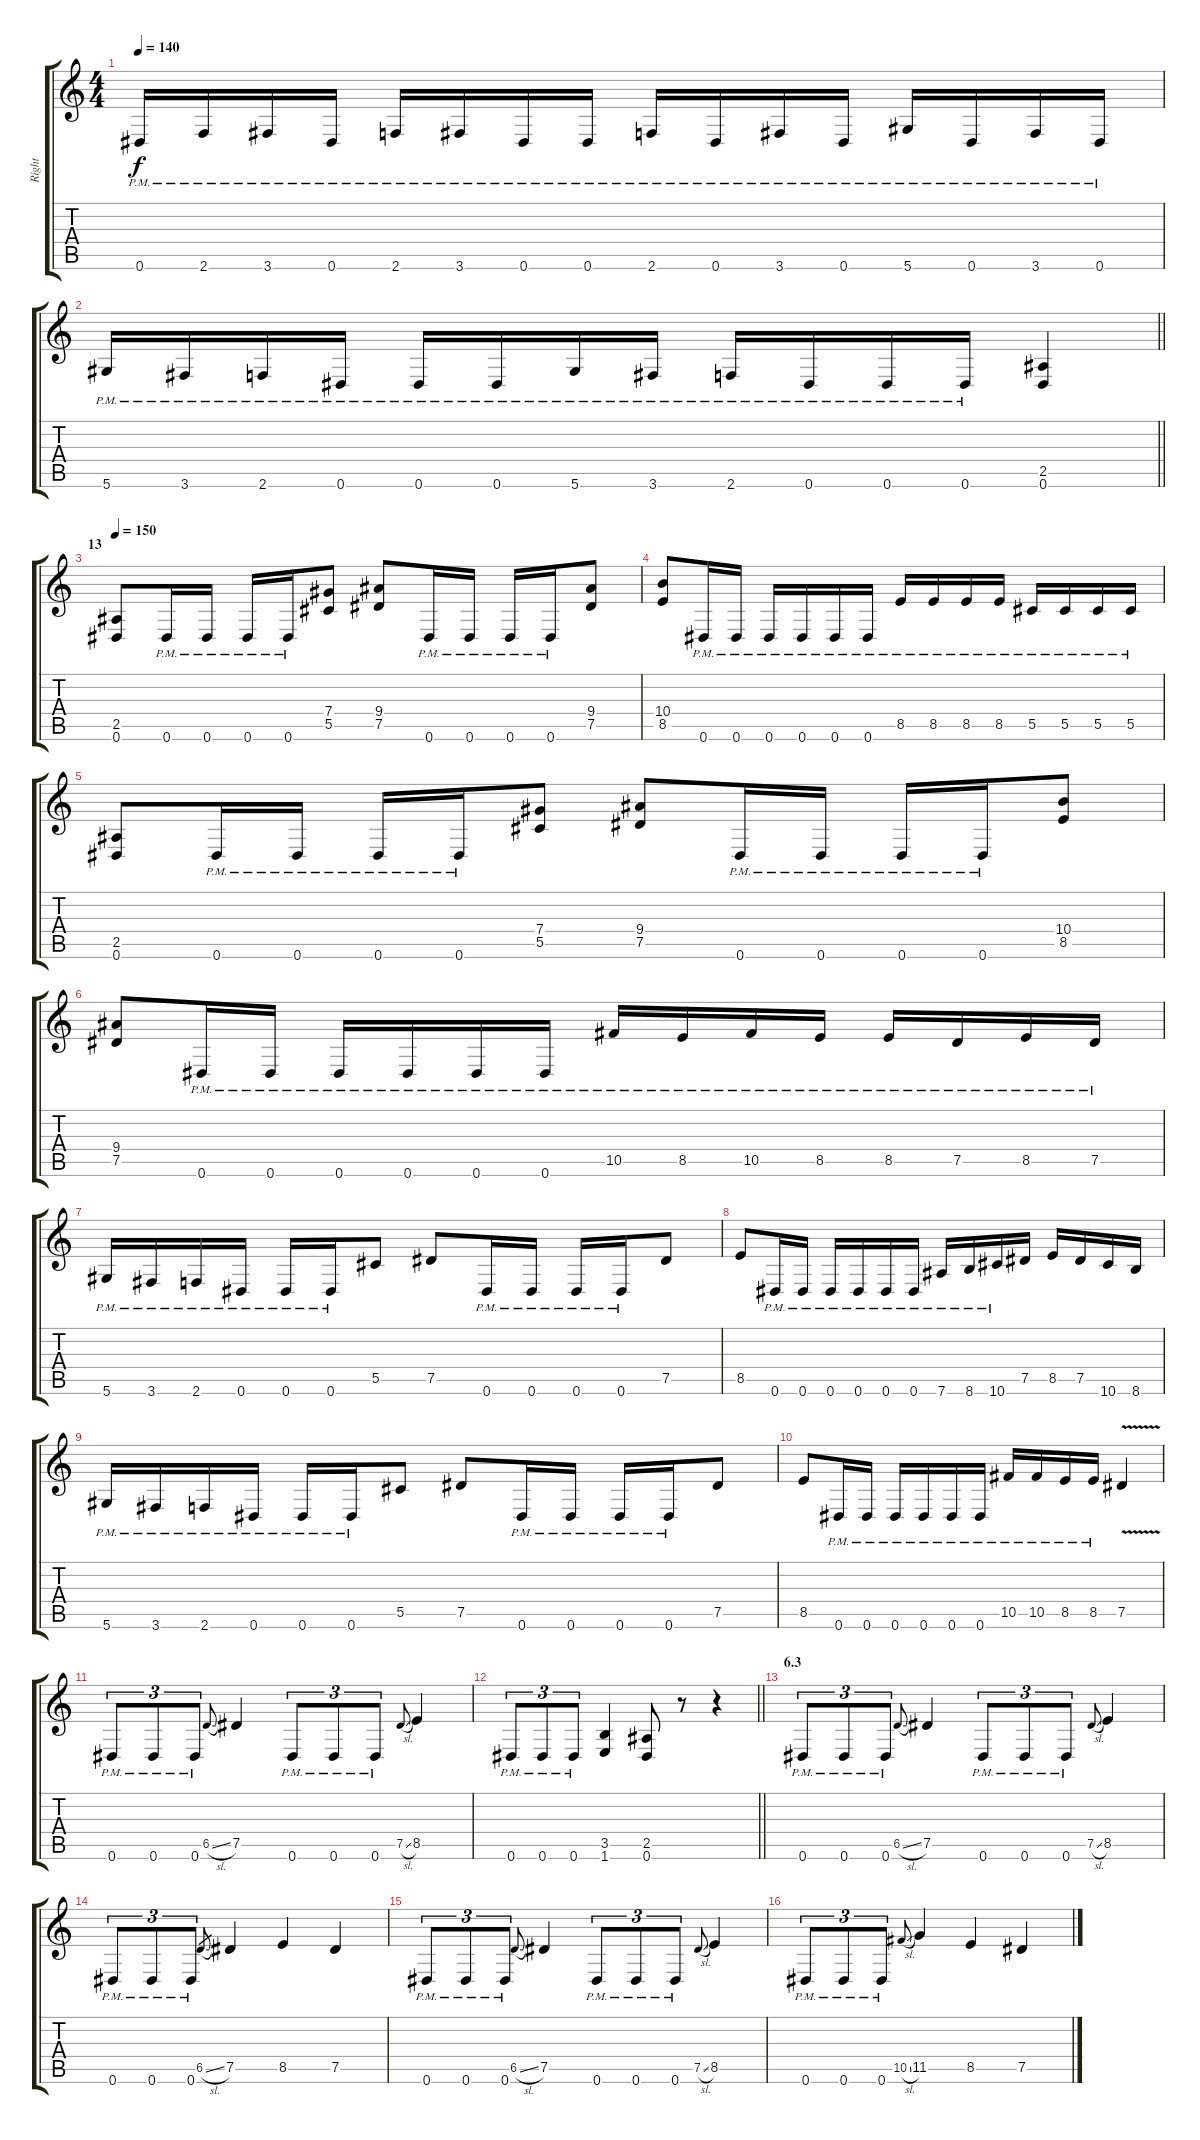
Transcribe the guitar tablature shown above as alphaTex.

\track ("Right" "Right") {instrument distortionguitar}
\staff {score tabs}
\tuning (Eb4 Bb3 Gb3 Db3 Ab2 Eb2) {hide}
\ts (4 4)
\tempo 140
\clef g2
\ks c
0.6{pm}.16{dy f} 2.6{pm}.16 3.6{pm}.16 0.6{pm}.16 2.6{pm}.16 3.6{pm}.16 0.6{pm}.16 0.6{pm}.16 2.6{pm}.16 0.6{pm}.16 3.6{pm}.16 0.6{pm}.16 5.6{pm}.16 0.6{pm}.16 3.6{pm}.16 0.6{pm}.16 |
\barLineRight lightlight
5.6{pm}.16 3.6{pm}.16 2.6{pm}.16 0.6{pm}.16 0.6{pm}.16 0.6{pm}.16 5.6{pm}.16 3.6{pm}.16 2.6{pm}.16 0.6{pm}.16 0.6{pm}.16 0.6{pm}.16 (2.5 0.6).4 |
\section ("" "13")
\tempo 150
(2.5 0.6).8 0.6{pm}.16 0.6{pm}.16 0.6{pm}.16 0.6{pm}.16 (7.4 5.5).8 (9.4 7.5).8 0.6{pm}.16 0.6{pm}.16 0.6{pm}.16 0.6{pm}.16 (9.4 7.5).8 |
(10.4 8.5).8 0.6{pm}.16 0.6{pm}.16 0.6{pm}.16 0.6{pm}.16 0.6{pm}.16 0.6{pm}.16 8.5{pm}.16 8.5{pm}.16 8.5{pm}.16 8.5{pm}.16 5.5{pm}.16 5.5{pm}.16 5.5{pm}.16 5.5{pm}.16 |
(2.5 0.6).8 0.6{pm}.16 0.6{pm}.16 0.6{pm}.16 0.6{pm}.16 (7.4 5.5).8 (9.4 7.5).8 0.6{pm}.16 0.6{pm}.16 0.6{pm}.16 0.6{pm}.16 (10.4 8.5).8 |
(9.4 7.5).8 0.6{pm}.16 0.6{pm}.16 0.6{pm}.16 0.6{pm}.16 0.6{pm}.16 0.6{pm}.16 10.5{pm}.16 8.5{pm}.16 10.5{pm}.16 8.5{pm}.16 8.5{pm}.16 7.5{pm}.16 8.5{pm}.16 7.5{pm}.16 |
5.6{pm}.16 3.6{pm}.16 2.6{pm}.16 0.6{pm}.16 0.6{pm}.16 0.6{pm}.16 5.5.8 7.5.8 0.6{pm}.16 0.6{pm}.16 0.6{pm}.16 0.6{pm}.16 7.5.8 |
8.5.8 0.6{pm}.16 0.6{pm}.16 0.6{pm}.16 0.6{pm}.16 0.6{pm}.16 0.6{pm}.16 7.6{pm}.16 8.6{pm}.16 10.6{pm}.16 7.5.16 8.5.16 7.5.16 10.6.16 8.6.16 |
5.6{pm}.16 3.6{pm}.16 2.6{pm}.16 0.6{pm}.16 0.6{pm}.16 0.6{pm}.16 5.5.8 7.5.8 0.6{pm}.16 0.6{pm}.16 0.6{pm}.16 0.6{pm}.16 7.5.8 |
8.5.8 0.6{pm}.16 0.6{pm}.16 0.6{pm}.16 0.6{pm}.16 0.6{pm}.16 0.6{pm}.16 10.5{pm}.16 10.5{pm}.16 8.5{pm}.16 8.5{pm}.16 7.5{v}.4 |
0.6{pm}.8{tu (3 2)} 0.6{pm}.8{tu (3 2)} 0.6{pm}.8{tu (3 2)} 6.5{sl}.8{gr onbeat} 7.5.4 0.6{pm}.8{tu (3 2)} 0.6{pm}.8{tu (3 2)} 0.6{pm}.8{tu (3 2)} 7.5{sl}.8{gr onbeat} 8.5.4 |
\barLineRight lightlight
0.6{pm}.8{tu (3 2)} 0.6{pm}.8{tu (3 2)} 0.6{pm}.8{tu (3 2)} (3.5 1.6).4 (2.5 0.6).8 r.8 r.4 |
\section ("" "6.3")
0.6{pm}.8{tu (3 2)} 0.6{pm}.8{tu (3 2)} 0.6{pm}.8{tu (3 2)} 6.5{sl}.8{gr onbeat} 7.5.4 0.6{pm}.8{tu (3 2)} 0.6{pm}.8{tu (3 2)} 0.6{pm}.8{tu (3 2)} 7.5{sl}.8{gr onbeat} 8.5.4 |
0.6{pm}.8{tu (3 2)} 0.6{pm}.8{tu (3 2)} 0.6{pm}.8{tu (3 2)} 6.5{sl}.8{gr} 7.5.4 8.5.4 7.5.4 |
0.6{pm}.8{tu (3 2)} 0.6{pm}.8{tu (3 2)} 0.6{pm}.8{tu (3 2)} 6.5{sl}.8{gr onbeat} 7.5.4 0.6{pm}.8{tu (3 2)} 0.6{pm}.8{tu (3 2)} 0.6{pm}.8{tu (3 2)} 7.5{sl}.8{gr onbeat} 8.5.4 |
0.6{pm}.8{tu (3 2)} 0.6{pm}.8{tu (3 2)} 0.6{pm}.8{tu (3 2)} 10.5{sl}.8{gr onbeat} 11.5.4 8.5.4 7.5.4
